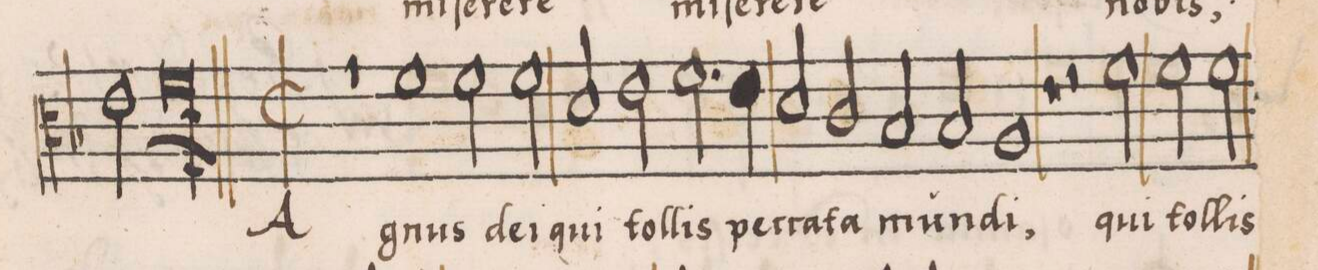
**kern	**text
*I"CANTVS	*
*clefC3	*
*k[b-]	*
*met(C|)	*
*M2/1	*
2e\	.
1fl;<	.
=18||	=18||
*M2/1	*
*met(C|)	*
1r	.
1f	A-
=19-	=19-
2f\	-gnus
2f\	de-
2d/	-i
2e\	qui
=20-	=20-
2.f\	tol-
4e\	-lis
2d/	pec-
2c/	-ca-
=21-	=21-
2B-/	-ta
2B-/	mun-
1A	-di,
=22	=22
1r	.
2r	.
2f\	qui
=23	=23
2f\	tol-
2f\	-lis
*-	*-
